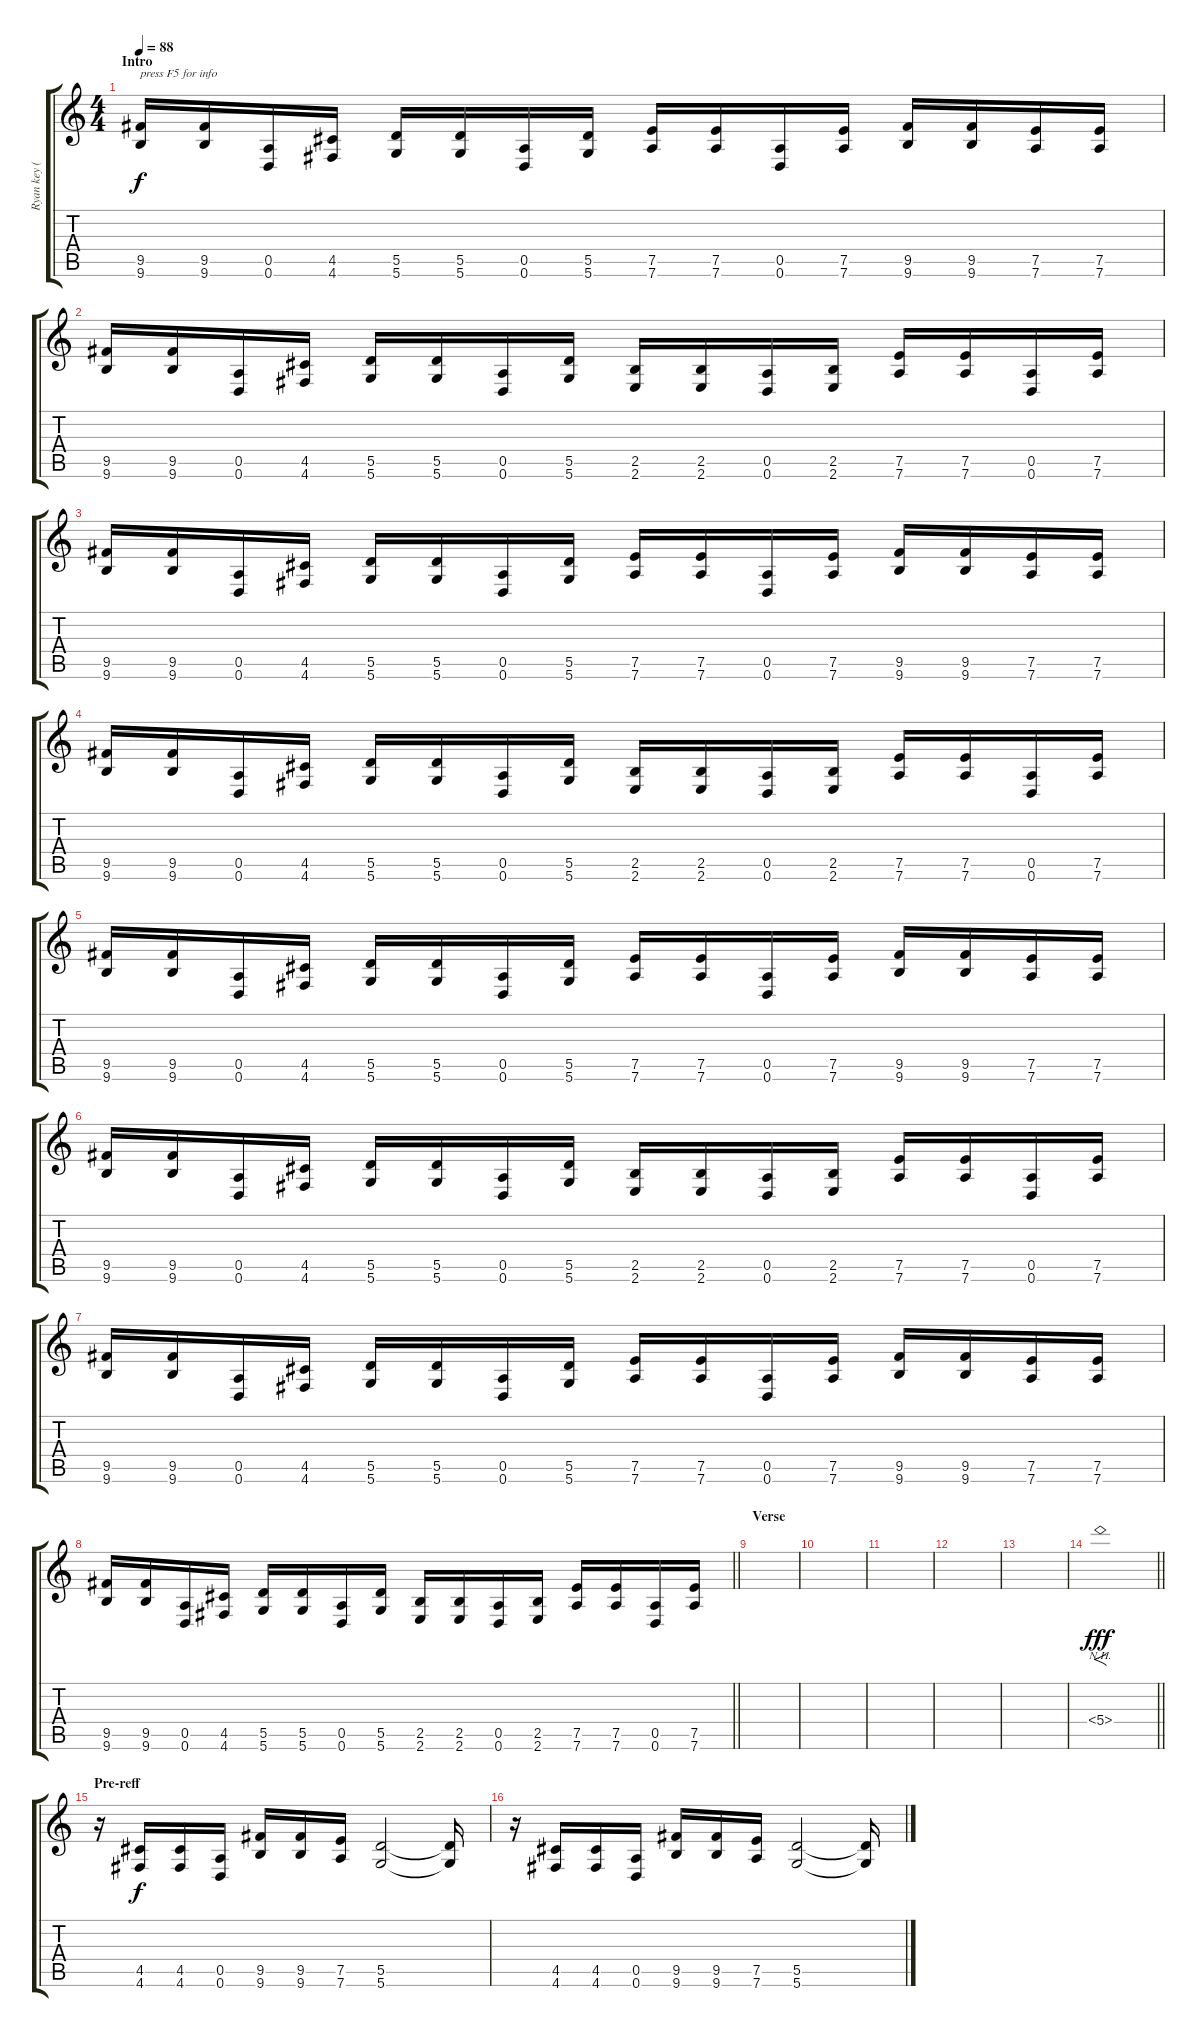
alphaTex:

\track ("Ryan key (gtr 2)" "Ryan key (") {instrument distortionguitar}
\staff {score tabs}
\tuning (E4 B3 G3 D3 A2 D2) {hide}
\ts (4 4)
\section ("" "Intro")
\tempo 88
\clef g2
\ks c
(9.5 9.6).16{txt "press F5 for info" dy f instrument distortionguitar} (9.5 9.6).16 (0.5 0.6).16 (4.5 4.6).16 (5.5 5.6).16 (5.5 5.6).16 (0.5 0.6).16 (5.5 5.6).16 (7.5 7.6).16 (7.5 7.6).16 (0.5 0.6).16 (7.5 7.6).16 (9.5 9.6).16 (9.5 9.6).16 (7.5 7.6).16 (7.5 7.6).16 |
(9.5 9.6).16 (9.5 9.6).16 (0.5 0.6).16 (4.5 4.6).16 (5.5 5.6).16 (5.5 5.6).16 (0.5 0.6).16 (5.5 5.6).16 (2.5 2.6).16 (2.5 2.6).16 (0.5 0.6).16 (2.5 2.6).16 (7.5 7.6).16 (7.5 7.6).16 (0.5 0.6).16 (7.5 7.6).16 |
(9.5 9.6).16 (9.5 9.6).16 (0.5 0.6).16 (4.5 4.6).16 (5.5 5.6).16 (5.5 5.6).16 (0.5 0.6).16 (5.5 5.6).16 (7.5 7.6).16 (7.5 7.6).16 (0.5 0.6).16 (7.5 7.6).16 (9.5 9.6).16 (9.5 9.6).16 (7.5 7.6).16 (7.5 7.6).16 |
(9.5 9.6).16 (9.5 9.6).16 (0.5 0.6).16 (4.5 4.6).16 (5.5 5.6).16 (5.5 5.6).16 (0.5 0.6).16 (5.5 5.6).16 (2.5 2.6).16 (2.5 2.6).16 (0.5 0.6).16 (2.5 2.6).16 (7.5 7.6).16 (7.5 7.6).16 (0.5 0.6).16 (7.5 7.6).16 |
(9.5 9.6).16 (9.5 9.6).16 (0.5 0.6).16 (4.5 4.6).16 (5.5 5.6).16 (5.5 5.6).16 (0.5 0.6).16 (5.5 5.6).16 (7.5 7.6).16 (7.5 7.6).16 (0.5 0.6).16 (7.5 7.6).16 (9.5 9.6).16 (9.5 9.6).16 (7.5 7.6).16 (7.5 7.6).16 |
(9.5 9.6).16 (9.5 9.6).16 (0.5 0.6).16 (4.5 4.6).16 (5.5 5.6).16 (5.5 5.6).16 (0.5 0.6).16 (5.5 5.6).16 (2.5 2.6).16 (2.5 2.6).16 (0.5 0.6).16 (2.5 2.6).16 (7.5 7.6).16 (7.5 7.6).16 (0.5 0.6).16 (7.5 7.6).16 |
(9.5 9.6).16 (9.5 9.6).16 (0.5 0.6).16 (4.5 4.6).16 (5.5 5.6).16 (5.5 5.6).16 (0.5 0.6).16 (5.5 5.6).16 (7.5 7.6).16 (7.5 7.6).16 (0.5 0.6).16 (7.5 7.6).16 (9.5 9.6).16 (9.5 9.6).16 (7.5 7.6).16 (7.5 7.6).16 |
\barLineRight lightlight
(9.5 9.6).16 (9.5 9.6).16 (0.5 0.6).16 (4.5 4.6).16 (5.5 5.6).16 (5.5 5.6).16 (0.5 0.6).16 (5.5 5.6).16 (2.5 2.6).16 (2.5 2.6).16 (0.5 0.6).16 (2.5 2.6).16 (7.5 7.6).16 (7.5 7.6).16 (0.5 0.6).16 (7.5 7.6).16 |
\section ("" "Verse")
|
|
|
|
|
\barLineRight lightlight
5.4{nh}.1{f dy fff} |
\section ("" "Pre-reff")
r.16{instrument distortionguitar} (4.5 4.6).16{dy f} (4.5 4.6).16 (0.5 0.6).16 (9.5 9.6).16 (9.5 9.6).16 (7.5 7.6).16 (5.5 5.6).2 (5.5{t} 5.6{t}).16 |
r.16 (4.5 4.6).16 (4.5 4.6).16 (0.5 0.6).16 (9.5 9.6).16 (9.5 9.6).16 (7.5 7.6).16 (5.5 5.6).2 (5.5{t} 5.6{t}).16
